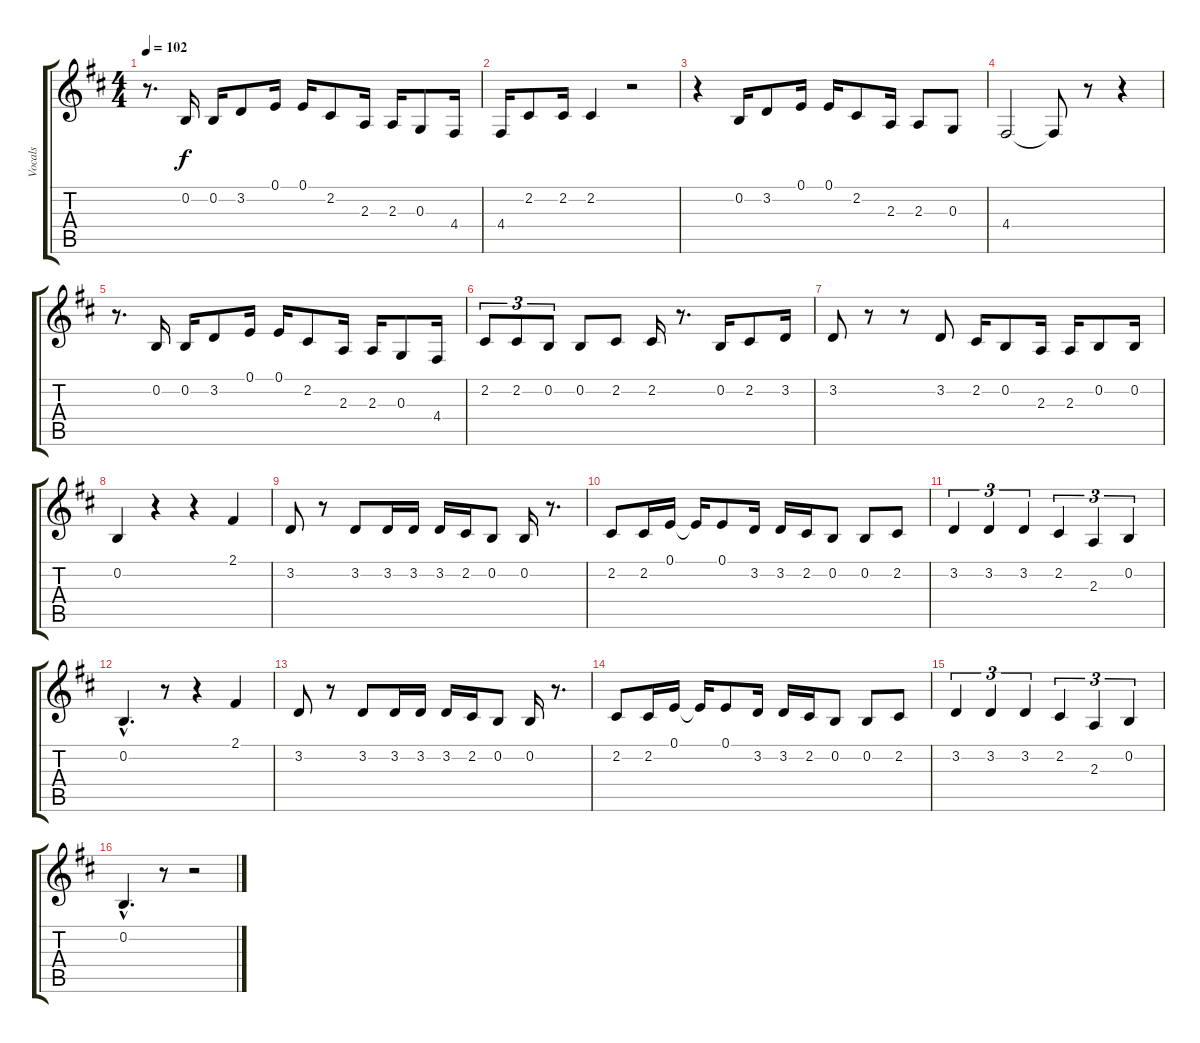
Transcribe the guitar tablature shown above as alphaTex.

\track ("Vocals" "Vocals") {instrument oboe}
\staff {score tabs}
\tuning (E4 B3 G3 D3 A2 E2) {hide}
\ts (4 4)
\tempo 102
\clef g2
\ks d
r.8{d dy f} 0.2.16 0.2.16 3.2.8 0.1.16 0.1.16 2.2.8 2.3.16 2.3.16 0.3.8 4.4.16 |
4.4.16 2.2.8 2.2.16 2.2.4 r.2 |
r.4 0.2.16 3.2.8 0.1.16 0.1.16 2.2.8 2.3.16 2.3.8 0.3.8 |
4.4.2 4.4{t}.8 r.8 r.4 |
r.8{d} 0.2.16 0.2.16 3.2.8 0.1.16 0.1.16 2.2.8 2.3.16 2.3.16 0.3.8 4.4.16 |
2.2.8{tu (3 2)} 2.2.8{tu (3 2)} 0.2.8{tu (3 2)} 0.2.8 2.2.8 2.2.16 r.8{d} 0.2.16 2.2.8 3.2.16 |
3.2.8 r.8 r.8 3.2.8 2.2.16 0.2.8 2.3.16 2.3.16 0.2.8 0.2.16 |
0.2.4 r.4 r.4 2.1.4 |
3.2.8 r.8 3.2.8 3.2.16 3.2.16 3.2.16 2.2.16 0.2.8 0.2.16 r.8{d} |
2.2.8 2.2.16 0.1.16 0.1{t}.16 0.1.8 3.2.16 3.2.16 2.2.16 0.2.8 0.2.8 2.2.8 |
3.2.4{tu (3 2)} 3.2.4{tu (3 2)} 3.2.4{tu (3 2)} 2.2.4{tu (3 2)} 2.3.4{tu (3 2)} 0.2.4{tu (3 2)} |
0.2{hac}.4{d} r.8 r.4 2.1.4 |
3.2.8 r.8 3.2.8 3.2.16 3.2.16 3.2.16 2.2.16 0.2.8 0.2.16 r.8{d} |
2.2.8 2.2.16 0.1.16 0.1{t}.16 0.1.8 3.2.16 3.2.16 2.2.16 0.2.8 0.2.8 2.2.8 |
3.2.4{tu (3 2)} 3.2.4{tu (3 2)} 3.2.4{tu (3 2)} 2.2.4{tu (3 2)} 2.3.4{tu (3 2)} 0.2.4{tu (3 2)} |
0.2{hac}.4{d} r.8 r.2
